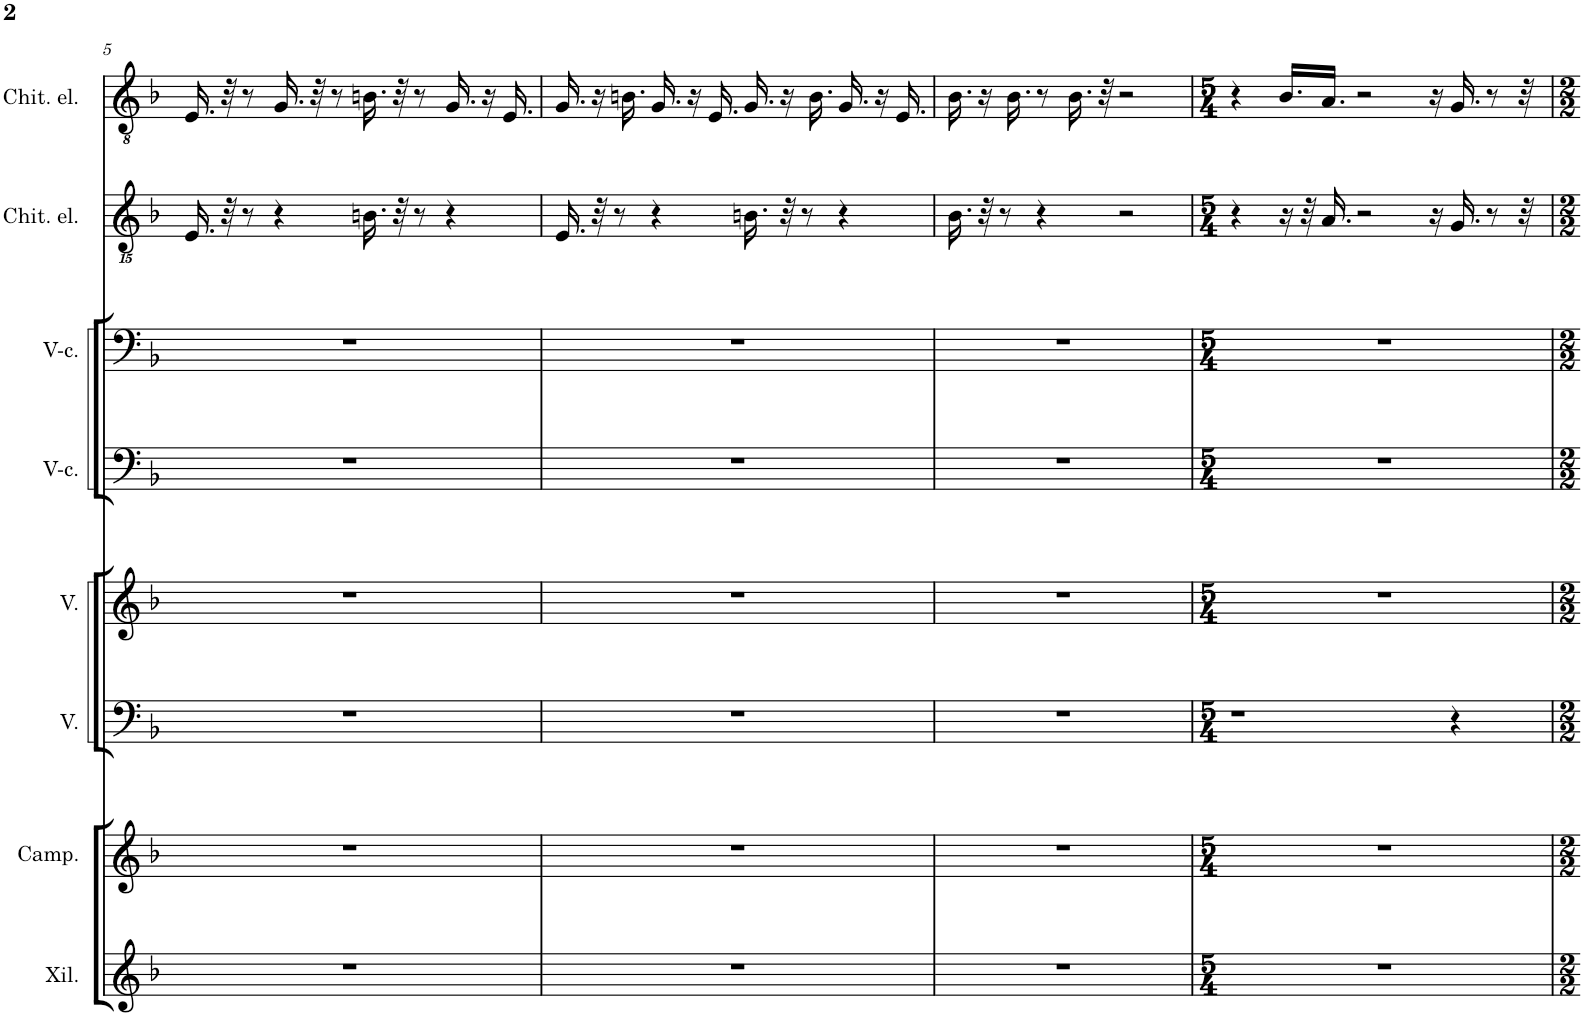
**kern	**kern	**kern	**kern	**kern	**kern	**kern	**kern
*part8	*part7	*part6	*part5	*part4	*part3	*part2	*part1
*staff8	*staff7	*staff6	*staff5	*staff4	*staff3	*staff2	*staff1
*I"Xilofono	*I"Campanelli	*I"Voce	*I"Voce	*I"Violoncello	*I"Violoncello	*I"Chitarra elettrica	*I"Chitarra elettrica
*I'Xil.	*I'Camp.	*I'V.	*I'V.	*I'V-c.	*I'V-c.	*I'Chit. el.	*I'Chit. el.
!!LO:PB:g=z
*clefG2	*clefG2	*clefF4	*clefG2	*clefF4	*clefF4	*clefGvv2	*clefGv2
*Trd-7c-12	*Trd-14c-24	*	*	*	*	*	*
*k[b-]	*k[b-]	*k[b-]	*k[b-]	*k[b-]	*k[b-]	*k[b-]	*k[b-]
*M2/2	*M2/2	*M2/2	*M2/2	*M2/2	*M2/2	*M2/2	*M2/2
=5	=5	=5	=5	=5	=5	=5	=5
1r	1r	1r	1r	1r	1r	16.EE/	16.E/
.	.	.	.	.	.	32r	32r
.	.	.	.	.	.	8r	8r
.	.	.	.	.	.	4r	16.G/
.	.	.	.	.	.	.	32r
.	.	.	.	.	.	.	8r
.	.	.	.	.	.	16.BBn\	16.Bn\
.	.	.	.	.	.	32r	32r
.	.	.	.	.	.	8r	8r
.	.	.	.	.	.	4r	16.G/
.	.	.	.	.	.	.	16r
.	.	.	.	.	.	.	16.E/
=6	=6	=6	=6	=6	=6	=6	=6
1r	1r	1r	1r	1r	1r	16.EE/	16.G/
.	.	.	.	.	.	32r	16r
.	.	.	.	.	.	8r	.
.	.	.	.	.	.	.	16.Bn\
.	.	.	.	.	.	4r	16.G/
.	.	.	.	.	.	.	16r
.	.	.	.	.	.	.	16.E/
.	.	.	.	.	.	16.BBn\	16.G/
.	.	.	.	.	.	32r	16r
.	.	.	.	.	.	8r	.
.	.	.	.	.	.	.	16.B\
.	.	.	.	.	.	4r	16.G/
.	.	.	.	.	.	.	16r
.	.	.	.	.	.	.	16.E/
=7	=7	=7	=7	=7	=7	=7	=7
1r	1r	1r	1r	1r	1r	16.BB-\	16.B-\
.	.	.	.	.	.	32r	16r
.	.	.	.	.	.	8r	.
.	.	.	.	.	.	.	16.B-\
.	.	.	.	.	.	4r	8r
.	.	.	.	.	.	.	16.B-\
.	.	.	.	.	.	.	32r
.	.	.	.	.	.	2r	2r
=8	=8	=8	=8	=8	=8	=8	=8
*M5/4	*M5/4	*M5/4	*M5/4	*M5/4	*M5/4	*M5/4	*M5/4
4%5r	4%5r	1r	4%5r	4%5r	4%5r	4r	4r
.	.	.	.	.	.	16r	16.B-/LL
.	.	.	.	.	.	32r	.
.	.	.	.	.	.	16.AA/	16.A/JJ
.	.	.	.	.	.	2r	2r
.	.	.	.	.	.	16r	16r
.	.	4r	.	.	.	16.GG/	16.G/
.	.	.	.	.	.	8r	8r
.	.	.	.	.	.	32r	32r
=	=	=	=	=	=	=	=
*-	*-	*-	*-	*-	*-	*-	*-
